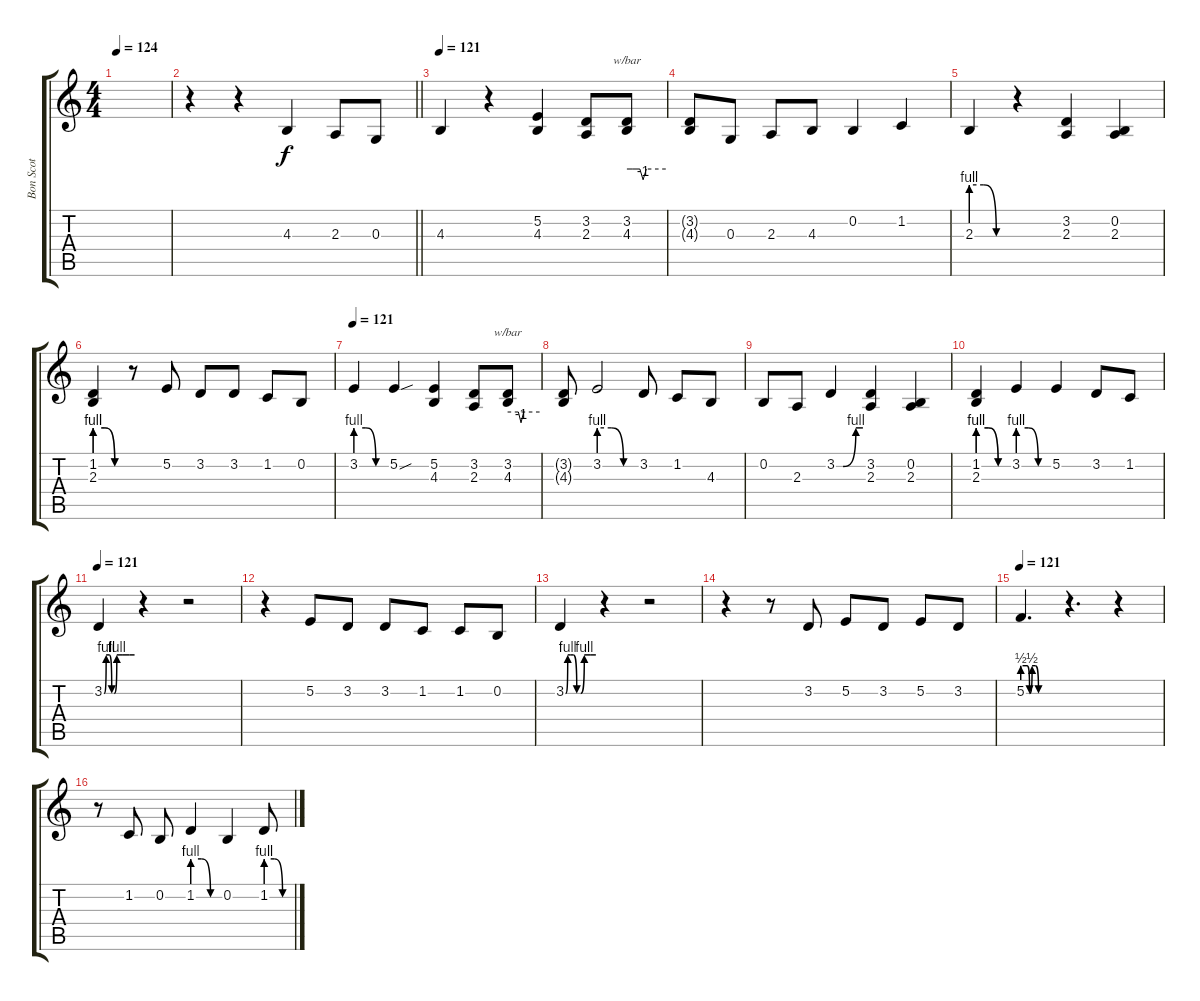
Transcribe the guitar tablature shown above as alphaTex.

\track ("Bon Scot         (vocals)" "Bon Scot  ") {instrument lead2sawtooth}
\staff {score tabs}
\tuning (E4 B3 G3 D3 A2 E2) {hide}
\ts (4 4)
\tempo 124
\clef g2
\ks c
|
\barLineRight lightlight
r.4 r.4 4.3.4 2.3.8 0.3.8 |
\tempo 121
4.3.4 r.4 (5.2 4.3).4 (3.2 2.3).8 (3.2 4.3).8{tbe (custom default 0 0 9 0 20 0 25 -4 30 0 60 0)} |
(3.2{t} 4.3{t}).8 0.3.8 2.3.8 4.3.8 0.2.4 1.2.4 |
2.3{be (custom 0 4 20 4 40 0 60 0)}.4 r.4 (3.2 2.3).4 (0.2 2.3).4 |
(1.2{be (custom 0 4 20 4 40 0 60 0)} 2.3{be (custom 0 4 20 4 40 0 60 0)}).4 r.8 5.2.8 3.2.8 3.2.8 1.2.8 0.2.8 |
\tempo 121
3.2{be (custom 0 4 20 4 40 0 60 0)}.4 5.2{sou}.4 (5.2 4.3).4 (3.2 2.3).8 (3.2 4.3).8{tbe (custom default 0 0 20 0 25 -4 30 0 60 0)} |
(3.2{t} 4.3{t}).8 3.2{be (custom 0 4 20 4 40 0 60 0)}.2 3.2.8 1.2.8 4.3.8 |
0.2.8 2.3.8 3.2{be (custom 0 0 15 0 44 4 60 4)}.4 (3.2 2.3).4 (0.2 2.3).4 |
(1.2{be (custom 0 4 20 4 40 0 60 0)} 2.3{be (custom 0 4 20 4 40 0 60 0)}).4 3.2{be (custom 0 4 20 4 40 0 60 0)}.4 5.2.4 3.2.8 1.2.8 |
\tempo 121
3.2{be (custom 0 0 4 4 10 4 15 0 20 0 25 4 37 4 50 4 60 4)}.4 r.4 r.2 |
r.4 5.2.8 3.2.8 3.2.8 1.2.8 1.2.8 0.2.8 |
3.2{be (custom 0 0 4 4 10 4 15 4 22 0 30 0 37 4 50 4 60 4)}.4 r.4 r.2 |
r.4 r.8 3.2.8 5.2.8 3.2.8 5.2.8 3.2.8 |
\tempo 121
5.2{be (custom 0 2 7 2 11 0 15 2 20 2 25 0 30 0 35 0 40 0 60 0)}.4{d} r.4{d} r.4 |
r.8 1.2.8 0.2.8 1.2{be (custom 0 4 20 4 40 0 60 0)}.4 0.2.4 1.2{be (custom 0 4 20 4 40 0 60 0)}.8
